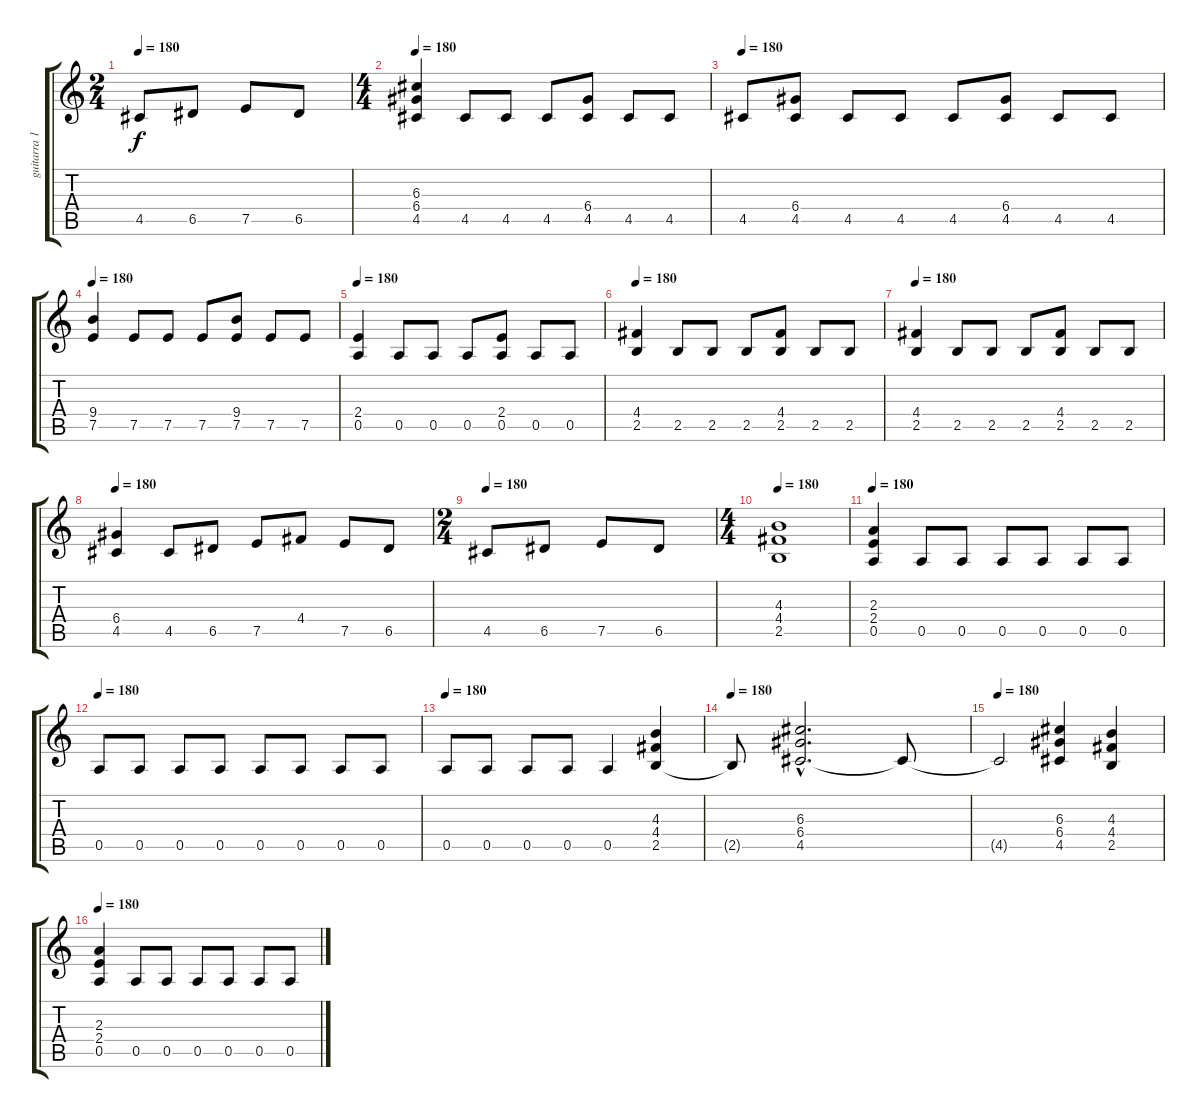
\track ("guitarra 1" "guitarra 1") {instrument distortionguitar}
\staff {score tabs}
\tuning (E4 B3 G3 D3 A2 E2) {hide}
\ts (2 4)
\tempo 180
\clef g2
\ks c
4.5.8{dy f} 6.5.8 7.5.8 6.5.8 |
\ts (4 4)
\tempo 180
(6.3 6.4 4.5).4 4.5.8 4.5.8 4.5.8 (6.4 4.5).8 4.5.8 4.5.8 |
\tempo 180
4.5.8 (6.4 4.5).8 4.5.8 4.5.8 4.5.8 (6.4 4.5).8 4.5.8 4.5.8 |
\tempo 180
(9.4 7.5).4 7.5.8 7.5.8 7.5.8 (9.4 7.5).8 7.5.8 7.5.8 |
\tempo 180
(2.4 0.5).4 0.5.8 0.5.8 0.5.8 (2.4 0.5).8 0.5.8 0.5.8 |
\tempo 180
(4.4 2.5).4 2.5.8 2.5.8 2.5.8 (4.4 2.5).8 2.5.8 2.5.8 |
\tempo 180
(4.4 2.5).4 2.5.8 2.5.8 2.5.8 (4.4 2.5).8 2.5.8 2.5.8 |
\tempo 180
(6.4 4.5).4 4.5.8 6.5.8 7.5.8 4.4.8 7.5.8 6.5.8 |
\ts (2 4)
\tempo 180
4.5.8 6.5.8 7.5.8 6.5.8 |
\ts (4 4)
\tempo 180
(4.3 4.4 2.5).1 |
\tempo 180
(2.3 2.4 0.5).4 0.5.8 0.5.8 0.5.8 0.5.8 0.5.8 0.5.8 |
\tempo 180
0.5.8 0.5.8 0.5.8 0.5.8 0.5.8 0.5.8 0.5.8 0.5.8 |
\tempo 180
0.5.8 0.5.8 0.5.8 0.5.8 0.5.4 (4.3 4.4 2.5).4 |
\tempo 180
2.5{t}.8 (6.3{hac} 6.4{hac} 4.5{hac}).2{d} 4.5{t}.8 |
\tempo 180
4.5{t}.2 (6.3 6.4 4.5).4 (4.3 4.4 2.5).4 |
\tempo 180
(2.3 2.4 0.5).4 0.5.8 0.5.8 0.5.8 0.5.8 0.5.8 0.5.8
